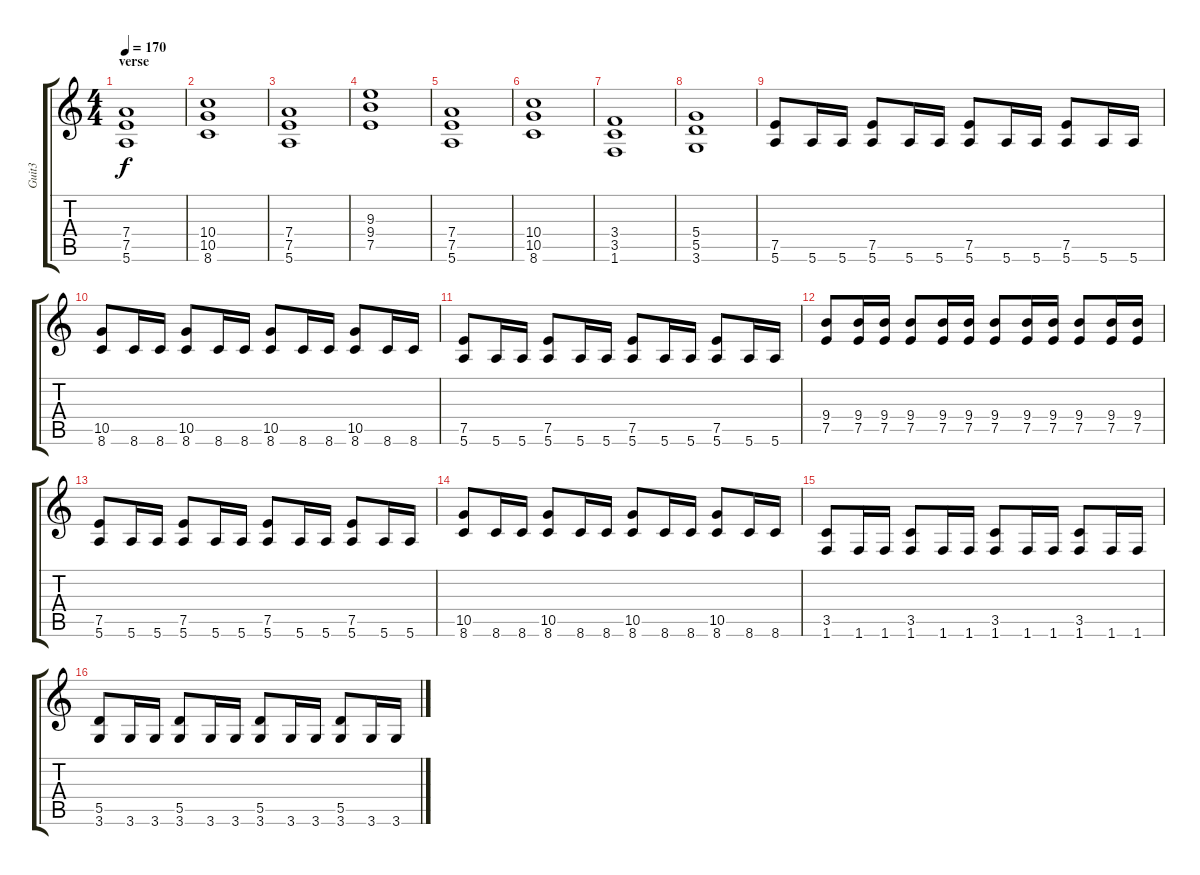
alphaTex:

\track ("Guit3" "Guit3") {instrument overdrivenguitar}
\staff {score tabs}
\tuning (E4 B3 G3 D3 A2 E2) {hide}
\ts (4 4)
\section ("" "verse")
\tempo 170
\clef g2
\ks c
(7.4 7.5 5.6).1{dy f} |
(10.4 10.5 8.6).1 |
(7.4 7.5 5.6).1 |
(9.3 9.4 7.5).1 |
(7.4 7.5 5.6).1 |
(10.4 10.5 8.6).1 |
(3.4 3.5 1.6).1 |
(5.4 5.5 3.6).1 |
(7.5 5.6).8 5.6.16 5.6.16 (7.5 5.6).8 5.6.16 5.6.16 (7.5 5.6).8 5.6.16 5.6.16 (7.5 5.6).8 5.6.16 5.6.16 |
(10.5 8.6).8 8.6.16 8.6.16 (10.5 8.6).8 8.6.16 8.6.16 (10.5 8.6).8 8.6.16 8.6.16 (10.5 8.6).8 8.6.16 8.6.16 |
(7.5 5.6).8 5.6.16 5.6.16 (7.5 5.6).8 5.6.16 5.6.16 (7.5 5.6).8 5.6.16 5.6.16 (7.5 5.6).8 5.6.16 5.6.16 |
(9.4 7.5).8 (9.4 7.5).16 (9.4 7.5).16 (9.4 7.5).8 (9.4 7.5).16 (9.4 7.5).16 (9.4 7.5).8 (9.4 7.5).16 (9.4 7.5).16 (9.4 7.5).8 (9.4 7.5).16 (9.4 7.5).16 |
(7.5 5.6).8 5.6.16 5.6.16 (7.5 5.6).8 5.6.16 5.6.16 (7.5 5.6).8 5.6.16 5.6.16 (7.5 5.6).8 5.6.16 5.6.16 |
(10.5 8.6).8 8.6.16 8.6.16 (10.5 8.6).8 8.6.16 8.6.16 (10.5 8.6).8 8.6.16 8.6.16 (10.5 8.6).8 8.6.16 8.6.16 |
(3.5 1.6).8 1.6.16 1.6.16 (3.5 1.6).8 1.6.16 1.6.16 (3.5 1.6).8 1.6.16 1.6.16 (3.5 1.6).8 1.6.16 1.6.16 |
(5.5 3.6).8 3.6.16 3.6.16 (5.5 3.6).8 3.6.16 3.6.16 (5.5 3.6).8 3.6.16 3.6.16 (5.5 3.6).8 3.6.16 3.6.16
